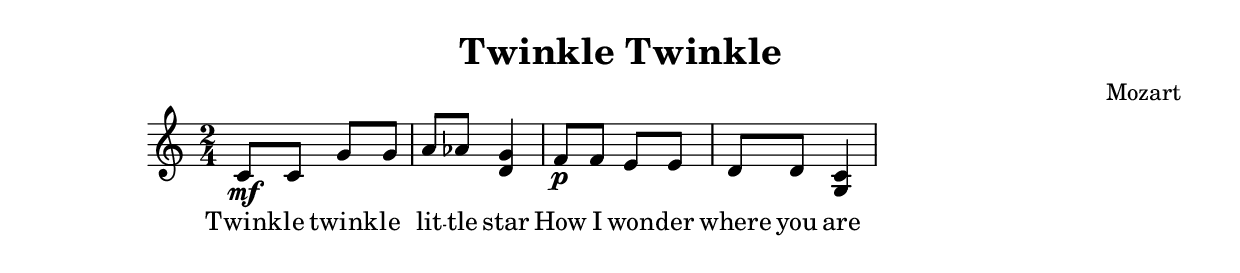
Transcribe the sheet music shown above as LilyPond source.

\header {
  title = "Twinkle Twinkle"
  composer = "Mozart"
}

\relative c' {
  \time 2/4
  c8\mf c g' g
  a aes <g d>4
  f8\p f e e
  d d <c g>4
}

\addlyrics {
  Twink -- le twink -- le lit -- tle star
  How I won -- der where you are
}
